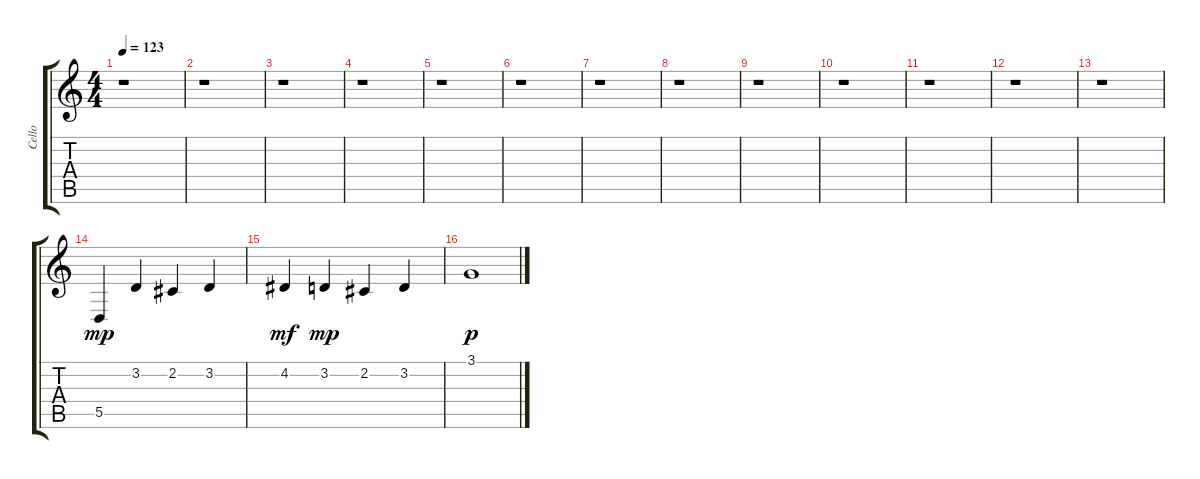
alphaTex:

\track ("Cello" "Cello") {instrument cello}
\staff {score tabs}
\tuning (E4 B3 G3 D3 A2 E2) {hide}
\ts (4 4)
\tempo 123
\clef g2
\ks c
r.1{dy mp} |
r.1 |
r.1 |
r.1 |
r.1 |
r.1 |
r.1 |
r.1 |
r.1 |
r.1 |
r.1 |
r.1 |
r.1 |
5.5.4 3.2.4 2.2.4 3.2.4 |
4.2.4{dy mf} 3.2.4{dy mp} 2.2.4 3.2.4 |
3.1.1{dy p}
